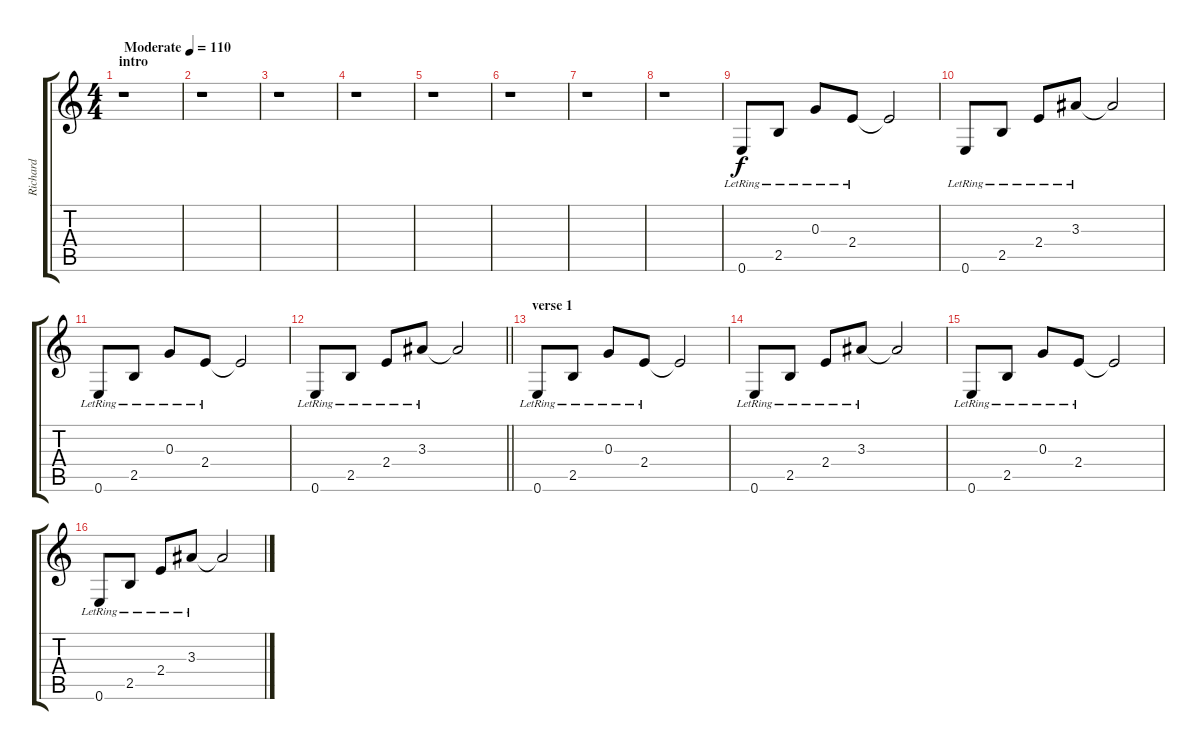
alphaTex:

\track ("Richard" "Richard") {instrument electricguitarclean}
\staff {score tabs}
\tuning (E4 B3 G3 D3 A2 E2) {hide}
\ts (4 4)
\section ("" "intro")
\tempo (110 "Moderate")
\clef g2
\ks c
r.1{dy f instrument electricguitarclean} |
r.1 |
r.1 |
r.1 |
r.1 |
r.1 |
r.1 |
r.1 |
0.6{lr}.8 2.5{lr}.8 0.3{lr}.8 2.4{lr}.8 2.4{t}.2 |
0.6{lr}.8 2.5{lr}.8 2.4{lr}.8 3.3{lr}.8 3.3{t}.2 |
0.6{lr}.8 2.5{lr}.8 0.3{lr}.8 2.4{lr}.8 2.4{t}.2 |
\barLineRight lightlight
0.6{lr}.8 2.5{lr}.8 2.4{lr}.8 3.3{lr}.8 3.3{t}.2 |
\section ("" "verse 1")
0.6{lr}.8 2.5{lr}.8 0.3{lr}.8 2.4{lr}.8 2.4{t}.2 |
0.6{lr}.8 2.5{lr}.8 2.4{lr}.8 3.3{lr}.8 3.3{t}.2 |
0.6{lr}.8 2.5{lr}.8 0.3{lr}.8 2.4{lr}.8 2.4{t}.2 |
0.6{lr}.8 2.5{lr}.8 2.4{lr}.8 3.3{lr}.8 3.3{t}.2
